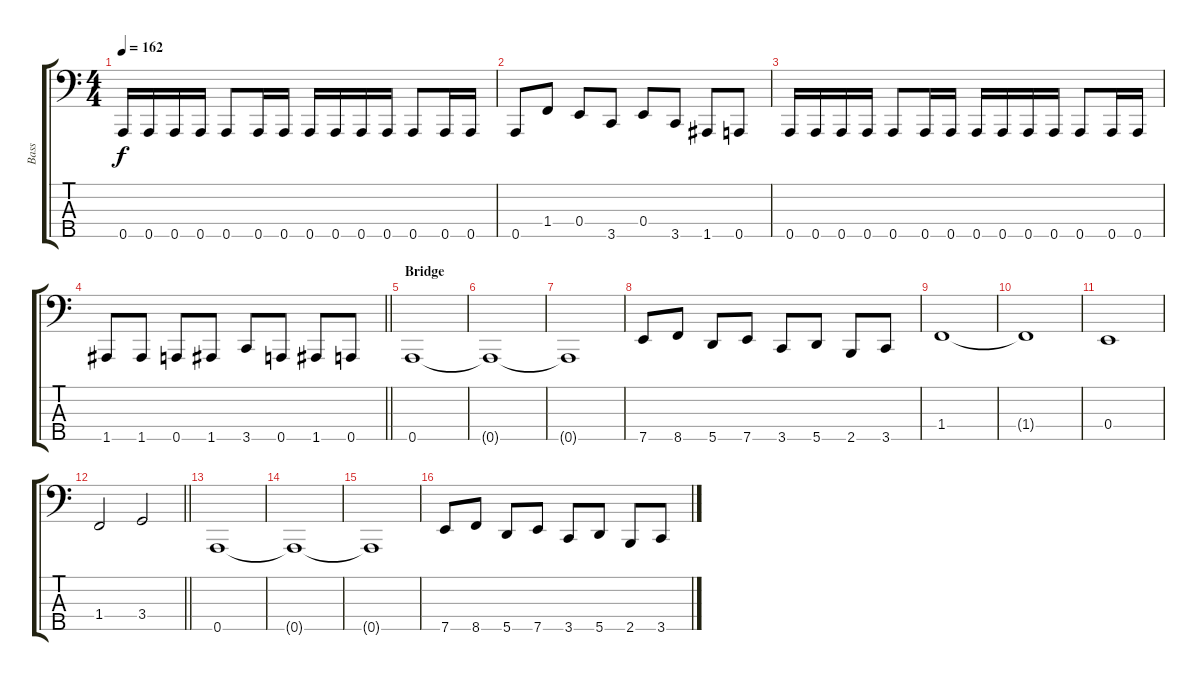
\track ("Bass" "Bass") {instrument electricbassfinger}
\staff {score tabs}
\tuning (G2 D2 A1 E1 A0) {hide}
\ts (4 4)
\tempo 162
\clef f4
\ks c
0.5.16{dy f} 0.5.16 0.5.16 0.5.16 0.5.8 0.5.16 0.5.16 0.5.16 0.5.16 0.5.16 0.5.16 0.5.8 0.5.16 0.5.16 |
0.5.8 1.4.8 0.4.8 3.5.8 0.4.8 3.5.8 1.5.8 0.5.8 |
0.5.16 0.5.16 0.5.16 0.5.16 0.5.8 0.5.16 0.5.16 0.5.16 0.5.16 0.5.16 0.5.16 0.5.8 0.5.16 0.5.16 |
\barLineRight lightlight
1.5.8 1.5.8 0.5.8 1.5.8 3.5.8 0.5.8 1.5.8 0.5.8 |
\section ("" "Bridge")
0.5.1 |
0.5{t}.1 |
0.5{t}.1 |
7.5.8 8.5.8 5.5.8 7.5.8 3.5.8 5.5.8 2.5.8 3.5.8 |
1.4.1 |
1.4{t}.1 |
0.4.1 |
\barLineRight lightlight
1.4.2 3.4.2 |
\section ("" "")
0.5.1 |
0.5{t}.1 |
0.5{t}.1 |
7.5.8 8.5.8 5.5.8 7.5.8 3.5.8 5.5.8 2.5.8 3.5.8
